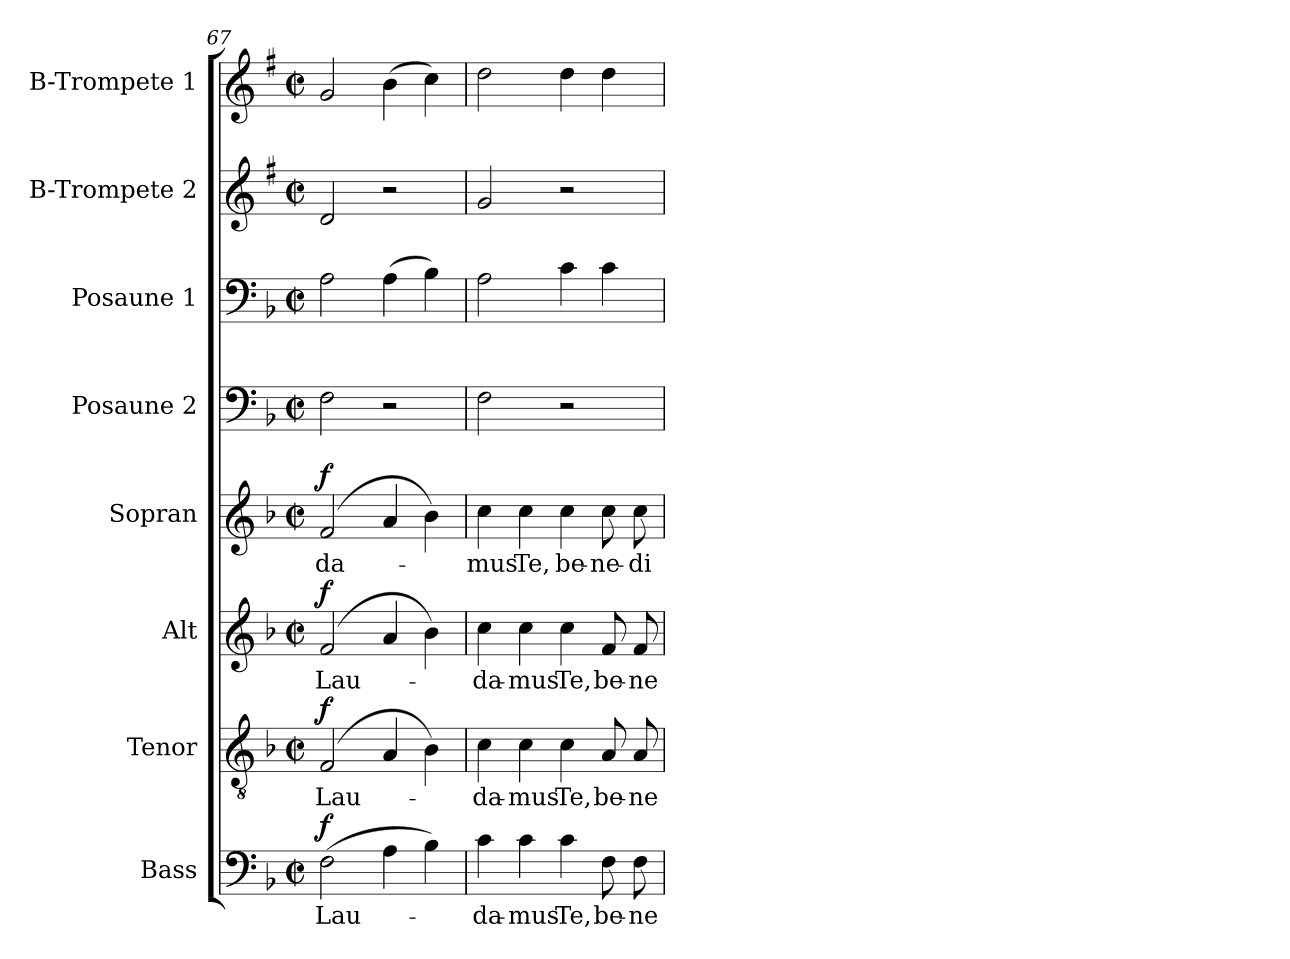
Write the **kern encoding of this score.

**kern	**text	**dynam	**kern	**text	**dynam	**kern	**text	**dynam	**kern	**text	**dynam	**kern	**kern	**kern	**kern
*part8	*part8	*part8	*part7	*part7	*part7	*part6	*part6	*part6	*part5	*part5	*part5	*part4	*part3	*part2	*part1
*staff8	*staff8	*staff8	*staff7	*staff7	*staff7	*staff6	*staff6	*staff6	*staff5	*staff5	*staff5	*staff4	*staff3	*staff2	*staff1
*I"Bass	*	*	*I"Tenor	*	*	*I"Alt	*	*	*I"Sopran	*	*	*I"Posaune 2	*I"Posaune 1	*I"B-Trompete 2	*I"B-Trompete 1
*I'B.	*	*	*I'T.	*	*	*I'A.	*	*	*I'S.	*	*	*I'Pos. 2	*I'Pos. 1	*I'B Trp. 2	*I'B Trp. 1
!!LO:PB:g=z
*clefF4	*	*	*clefGv2	*	*	*clefG2	*	*	*clefG2	*	*	*clefF4	*clefF4	*clefG2	*clefG2
*	*	*	*	*	*	*	*	*	*	*	*	*	*	*ITrd1c2	*ITrd1c2
*k[b-]	*	*	*k[b-]	*	*	*k[b-]	*	*	*k[b-]	*	*	*k[b-]	*k[b-]	*k[b-]	*k[b-]
*F:	*	*	*F:	*	*	*F:	*	*	*F:	*	*	*F:	*F:	*F:	*F:
*M2/2	*	*	*M2/2	*	*	*M2/2	*	*	*M2/2	*	*	*M2/2	*M2/2	*M2/2	*M2/2
*met(c|)	*	*	*met(c|)	*	*	*met(c|)	*	*	*met(c|)	*	*	*met(c|)	*met(c|)	*met(c|)	*met(c|)
=67	=67	=67	=67	=67	=67	=67	=67	=67	=67	=67	=67	=67	=67	=67	=67
!	!LO:LY:b	!LO:DY:a	!	!LO:LY:b	!LO:DY:a	!	!LO:LY:b	!LO:DY:a	!	!LO:LY:b	!LO:DY:a	!	!	!	!
(>2F\	Lau-	f	(2F/	Lau-	f	(>2f/	Lau-	f	(>2f/	-da-	f	2F\	2A\	2c/	2f/
4A\	.	.	4A/	.	.	4a/	.	.	4a/	.	.	2r	(>4A\	2r	(>4a\
4B-\)	.	.	4B-\)	.	.	4b-\)	.	.	4b-\)	.	.	.	4B-\)	.	4b-\)
=68	=68	=68	=68	=68	=68	=68	=68	=68	=68	=68	=68	=68	=68	=68	=68
!	!LO:LY:b	!	!	!LO:LY:b	!	!	!LO:LY:b	!	!	!LO:LY:b	!	!	!	!	!
4c\	-da-	.	4c\	-da-	.	4cc\	-da-	.	4cc\	-mus	.	2F\	2A\	2f/	2cc\
!	!LO:LY:b	!	!	!LO:LY:b	!	!	!LO:LY:b	!	!	!LO:LY:b	!	!	!	!	!
4c\	-mus	.	4c\	-mus	.	4cc\	-mus	.	4cc\	Te,	.	.	.	.	.
!	!LO:LY:b	!	!	!LO:LY:b	!	!	!LO:LY:b	!	!	!LO:LY:b	!	!	!	!	!
4c\	Te,	.	4c\	Te,	.	4cc\	Te,	.	4cc\	be-	.	2r	4c\	2r	4cc\
!	!LO:LY:b	!	!	!LO:LY:b	!	!	!LO:LY:b	!	!	!LO:LY:b	!	!	!	!	!
8F\	be-	.	8A/	be-	.	8f/	be-	.	8cc\	-ne-	.	.	4c\	.	4cc\
!	!LO:LY:b	!	!	!LO:LY:b	!	!	!LO:LY:b	!	!	!LO:LY:b	!	!	!	!	!
8F\	-ne-	.	8A/	-ne-	.	8f/	-ne-	.	8cc\	-di-	.	.	.	.	.
=	=	=	=	=	=	=	=	=	=	=	=	=	=	=	=
*-	*-	*-	*-	*-	*-	*-	*-	*-	*-	*-	*-	*-	*-	*-	*-
